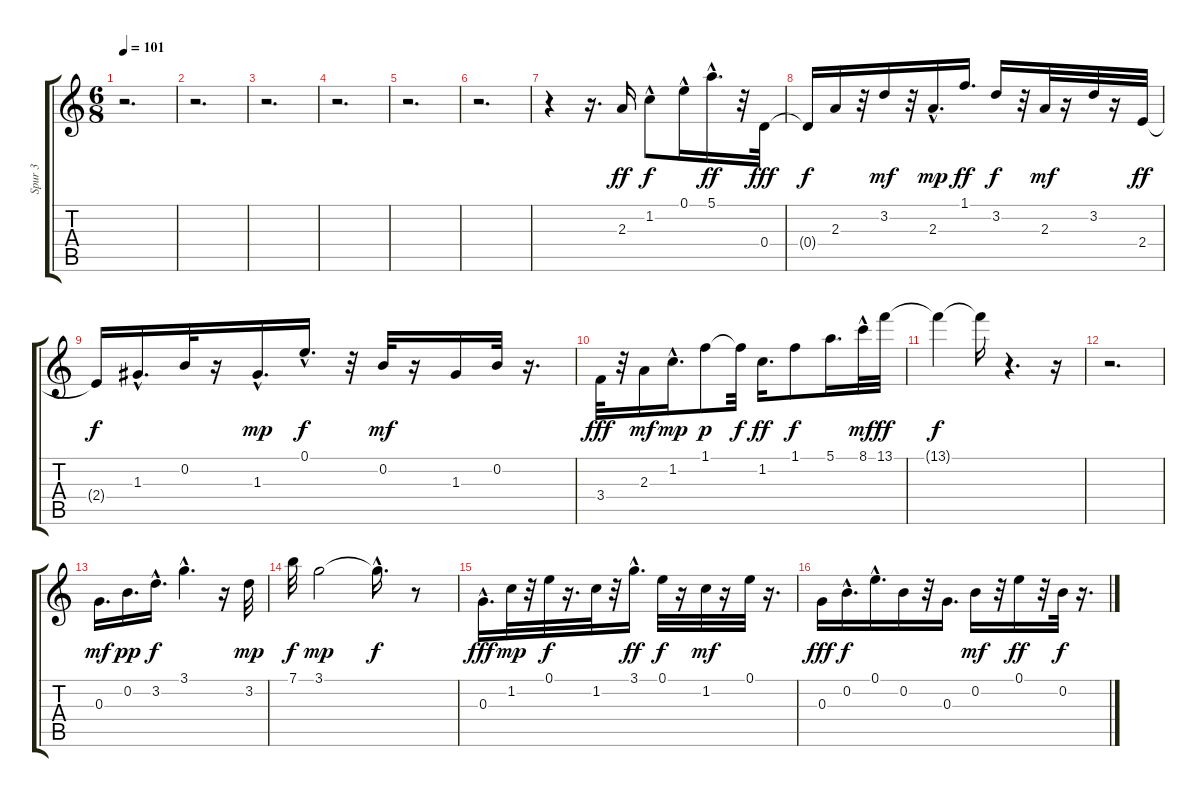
\track ("Spur 3" "Spur 3") {instrument acousticguitarsteel}
\staff {score tabs}
\tuning (E4 B3 G3 D3 A2 E2) {hide}
\ts (6 8)
\tempo 101
\clef g2
\ks c
r.2{d dy f} |
r.2{d} |
r.2{d} |
r.2{d} |
r.2{d} |
r.2{d} |
r.4 r.16{d} 2.3.16{dy ff} 1.2{hac}.8{dy f} 0.1{hac}.16 5.1{hac}.16{d dy ff} r.32 0.4.32{dy fff} |
0.4{t}.16{dy f} 2.3.16 r.32 3.2.16{dy mf} r.32 2.3{hac}.16{d dy mp} 1.1.16{d dy ff} 3.2.16{dy f} r.32 2.3.32{dy mf} r.16 3.2.32 r.16 2.4.32{dy ff} |
2.4{t}.16{dy f} 1.3{hac}.16{d} 0.2.32 r.16 1.3{hac}.16{d dy mp} 0.1{hac}.16{d dy f} r.32 0.2.32{dy mf} r.16 1.3.16 0.2.32 r.16{d} |
3.4.32{dy fff} r.32 2.3.16{dy mf} 1.2{hac}.16{d dy mp} 1.1.8{dy p} 1.1{t}.32{dy f} 1.2.16{d dy ff} 1.1.8{dy f} 5.1.16{d} 8.1{hac}.32{dy mf} 13.1.32{dy ff} |
13.1{t}.4{dy f} 13.1{t}.16 r.4{d} r.16 |
r.2{d} |
0.3.16{d dy mf} 0.2.16{d dy pp} 3.2{hac}.16{d dy f} 3.1{hac}.4{d} r.16 3.2.32{dy mp} |
7.1.32{dy f} 3.1.2{dy mp} 3.1{hac t}.16{d dy f} r.8 |
0.3{hac}.16{d dy fff} 1.2.32{dy mp} r.32 0.1.32{dy f} r.16{d} 1.2.32 r.32 3.1{hac}.16{d dy ff} 0.1.32{dy f} r.16 1.2.32{dy mf} r.16 0.1.32 r.16{d} |
0.3.16{dy fff} 0.2{hac}.16{d dy f} 0.1{hac}.16{d} 0.2.16 r.32 0.3.16{d} 0.2.16{dy mf} r.32 0.1.16{dy ff} r.32 0.2.32{dy f} r.16{d}
